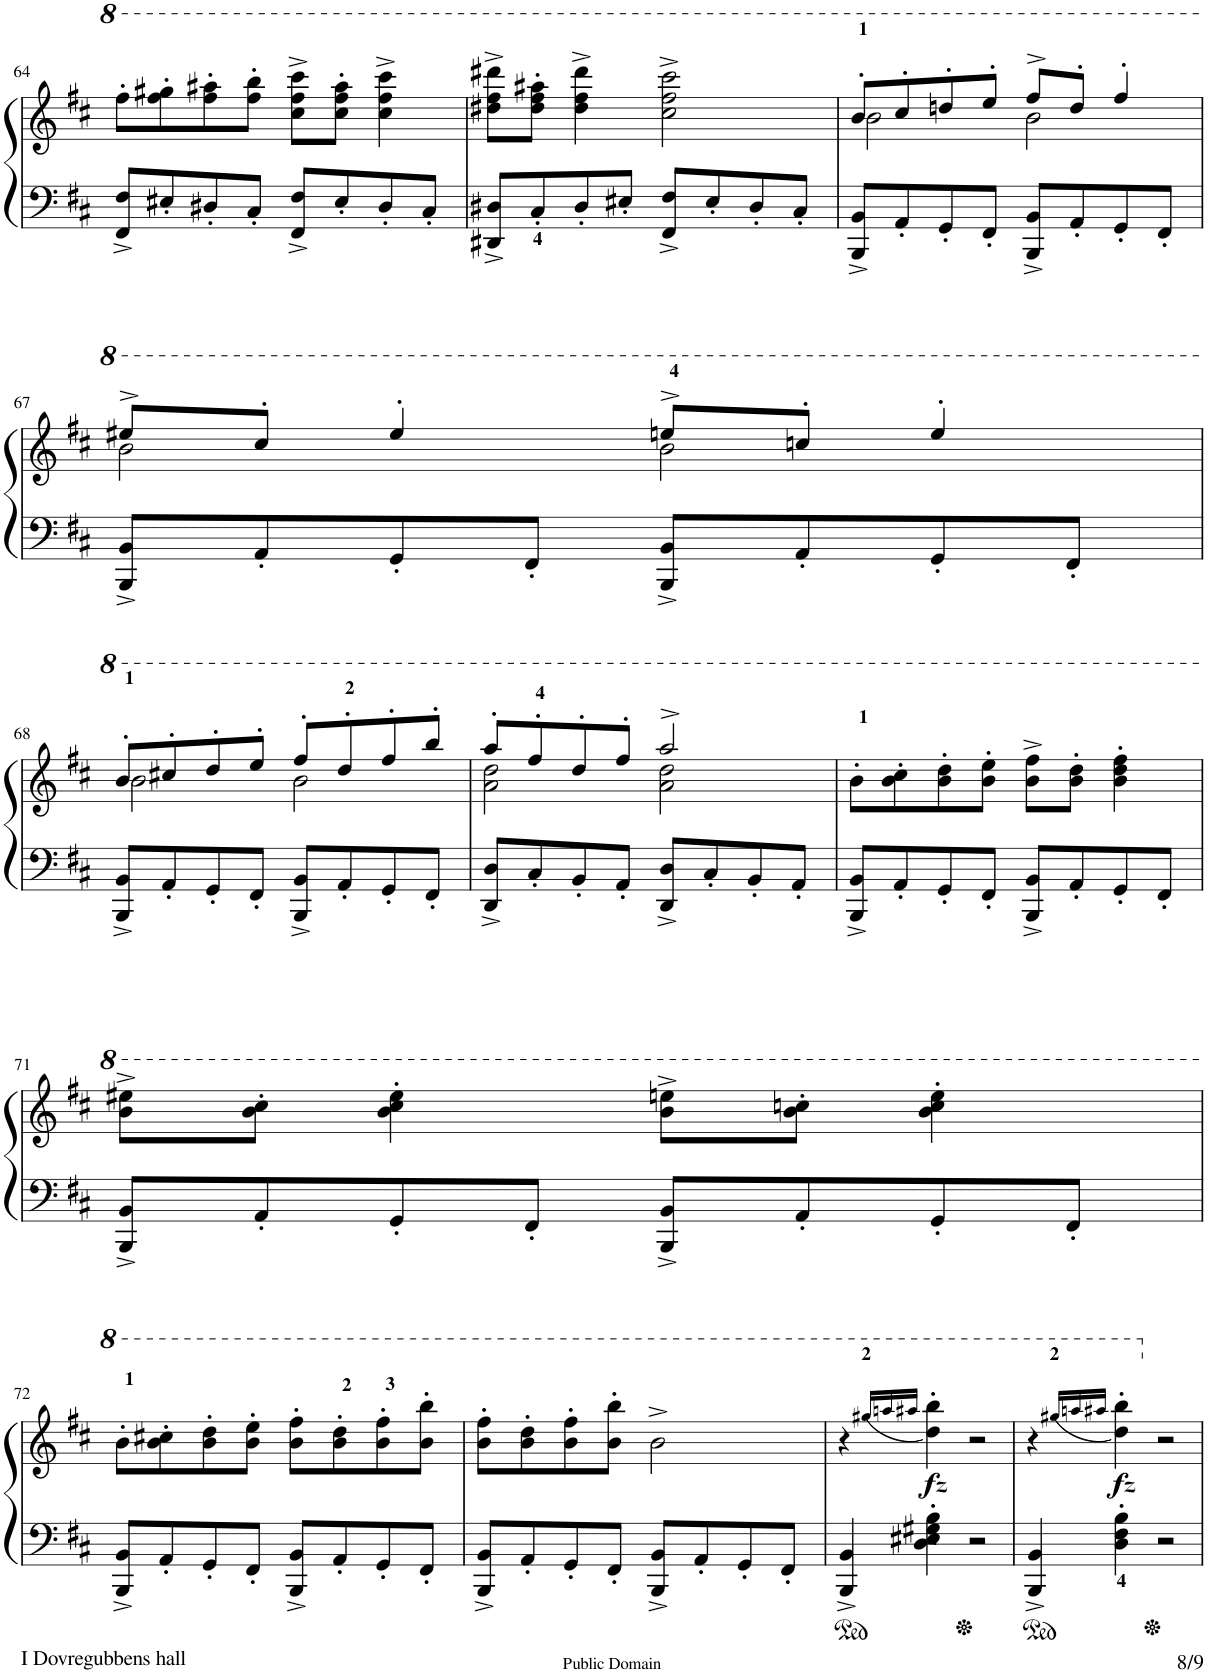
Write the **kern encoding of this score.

**kern	**kern	**dynam
*part1	*part1	*part1
*staff2	*staff1	*staff1/2
*I"Piano	*	*
*I'Pno	*	*
!!LO:PB:g=z
*clefF4	*clefG2	*
*k[f#c#]	*k[f#c#]	*
*M4/4	*M4/4	*
*met(c)	*met(c)	*
=64	=64	=64
8FF#/^< 8F#/^<L	8fff#'>\L	.
8E#X'</	8fff#\'> 8ggg#X\'>	.
8D#X'</	8fff#\'> 8aaa#X\'>	.
8C#'</J	8fff#\'> 8bbb\'>J	.
8FF#/^< 8F#/^<L	8ccc#\^> 8fff#\^> 8cccc#\^>L	.
8E#'</	8ccc#\'> 8fff#\'> 8aaa#\'>J	.
8D#'</	4ccc#\^> 4fff#\^> 4cccc#\^>	.
8C#'</J	.	.
=65	=65	=65
8DD#X/^< 8D#X/^<L	8ddd#X\^> 8fff#\^> 8dddd#X\^>L	.
8C#'</	8ddd#\'> 8fff#\'> 8aaa#X\'>J	.
8D#'</	4ddd#\^> 4fff#\^> 4dddd#\^>	.
8E#X'</J	.	.
8FF#/^< 8F#/^<L	2ccc#\^> 2fff#\^> 2cccc#\^>	.
8E#'</	.	.
8D#'</	.	.
8C#'</J	.	.
=66	=66	=66
*	*^	*
8BBB/^< 8BB/^<L	8bb'>/L	2bb\	.
8AA'</	8ccc#'>/	.	.
8GG'</	8dddn'>/	.	.
8FF#'</J	8eee'>/J	.	.
8BBB/^< 8BB/^<L	8fff#^>/L	2bb\	.
8AA'</	8ddd'>/J	.	.
8GG'</	4fff#'>/	.	.
8FF#'</J	.	.	.
!!LO:LB:g=z	!!
=67	=67	=67	=67
8BBB/^< 8BB/^<L	8eee#X^>/L	2bb\	.
8AA'</	8ccc#'>/J	.	.
8GG'</	4eee#'>/	.	.
8FF#'</J	.	.	.
8BBB/^< 8BB/^<L	8eeen^>/L	2bb\	.
8AA'</	8cccn'>/J	.	.
8GG'</	4eee'>/	.	.
8FF#'</J	.	.	.
!!LO:LB:g=z	!!
=68	=68	=68	=68
8BBB/^< 8BB/^<L	8bb'>/L	2bb\	.
8AA'</	8ccc#X'>/	.	.
8GG'</	8ddd'>/	.	.
8FF#'</J	8eee'>/J	.	.
8BBB/^< 8BB/^<L	8fff#'>/L	2bb\	.
8AA'</	8ddd'>/	.	.
8GG'</	8fff#'>/	.	.
8FF#'</J	8bbb'>/J	.	.
=69	=69	=69	=69
8DD/^< 8D/^<L	8aaa'>/L	2aa\ 2ddd\	.
8C#'</	8fff#'>/	.	.
8BB'</	8ddd'>/	.	.
8AA'</J	8fff#'>/J	.	.
8DD/^< 8D/^<L	2aaa^>/	2aa\ 2ddd\	.
8C#'</	.	.	.
8BB'</	.	.	.
8AA'</J	.	.	.
*	*v	*v	*
=70	=70	=70
8BBB/^< 8BB/^<L	8bb'>\L	.
8AA'</	8bb\'> 8ccc#\'>	.
8GG'</	8bb\'> 8ddd\'>	.
8FF#'</J	8bb\'> 8eee\'>J	.
8BBB/^< 8BB/^<L	8bb\^> 8fff#\^>L	.
8AA'</	8bb\'> 8ddd\'>J	.
8GG'</	4bb\'> 4ddd\'> 4fff#\'>	.
8FF#'</J	.	.
!!LO:LB:g=z
=71	=71	=71
8BBB/^< 8BB/^<L	8bb\^> 8eee#X\^>L	.
8AA'</	8bb\'> 8ccc#\'>J	.
8GG'</	4bb\'> 4ccc#\'> 4eee#\'>	.
8FF#'</J	.	.
8BBB/^< 8BB/^<L	8bb\^> 8eeen\^>L	.
8AA'</	8bb\'> 8cccn\'>J	.
8GG'</	4bb\'> 4ccc\'> 4eee\'>	.
8FF#'</J	.	.
!!LO:LB:g=z
=72	=72	=72
8BBB/^< 8BB/^<L	8bb'>\L	.
8AA'</	8bb\'> 8ccc#X\'>	.
8GG'</	8bb\'> 8ddd\'>	.
8FF#'</J	8bb\'> 8eee\'>J	.
8BBB/^< 8BB/^<L	8bb\'> 8fff#\'>L	.
8AA'</	8bb\'> 8ddd\'>	.
8GG'</	8bb\'> 8fff#\'>	.
8FF#'</J	8bb\'> 8bbb\'>J	.
=73	=73	=73
8BBB/^< 8BB/^<L	8bb\'> 8fff#\'>L	.
8AA'</	8bb\'> 8ddd\'>	.
8GG'</	8bb\'> 8fff#\'>	.
8FF#'</J	8bb\'> 8bbb\'>J	.
8BBB/^< 8BB/^<L	2bb^>\	.
8AA'</	.	.
8GG'</	.	.
8FF#'</J	.	.
=74	=74	=74
4BBB/^< 4BB/^<	4r	.
.	(16qggg#X/LL	.
.	16qaaan/	.
.	16qaaa#X/JJ	.
!	!	!LO:DY:b
4D\'>< 4E#X\'>< 4G#X\'>< 4B\'><	4ddd\'> 4bbb\'>)	fz
2r	2r	.
=75	=75	=75
4BBB/^< 4BB/^<	4r	.
.	(16qggg#X/LL	.
.	16qaaan/	.
.	16qaaa#X/JJ	.
!	!	!LO:DY:b
4D\'> 4F#\'> 4B\'>	4ddd\'> 4bbb\'>)	fz
2r	2r	.
=	=	=
*-	*-	*-
